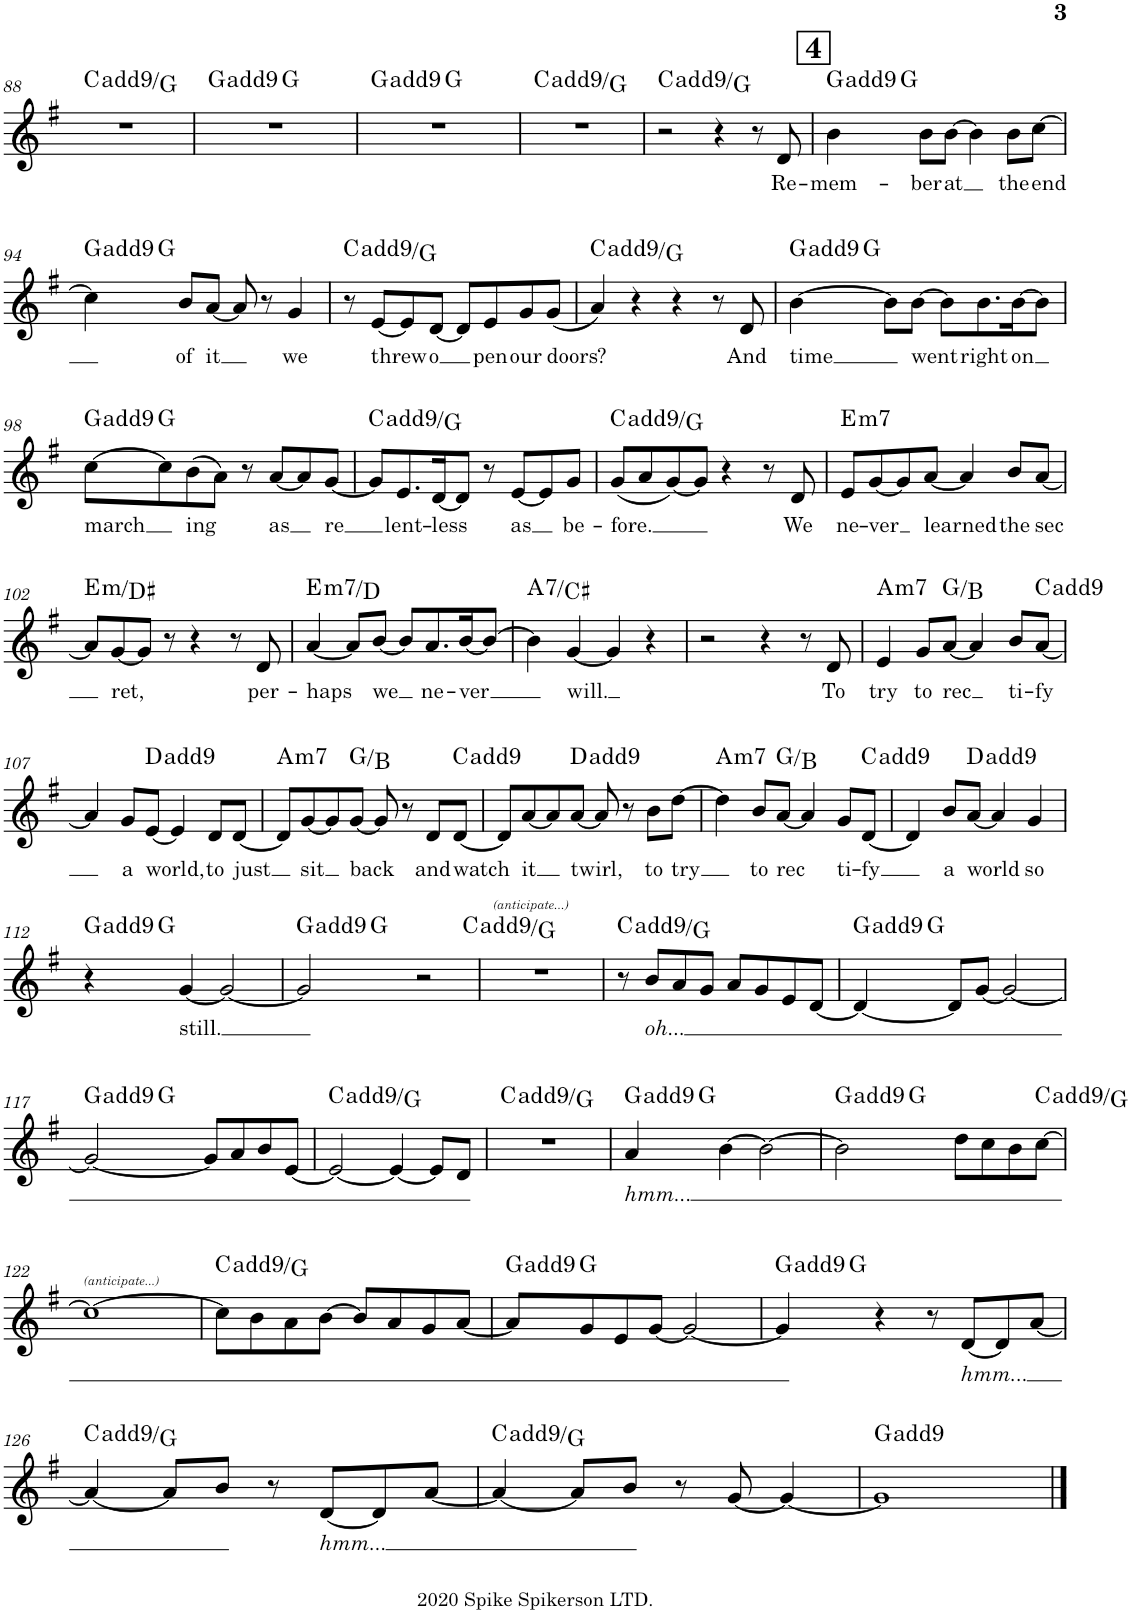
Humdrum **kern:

**kern	**text	**harte
*part1	*part1	*part1
*staff1	*staff1	*
*I"Voice	*	*
*I'Vo.	*	*
!!LO:PB:g=z
*clefG2	*	*
*k[f#]	*	*
*M4/4	*	*
=88	=88	=88
1r	.	C:maj(9)/5
=89	=89	=89
*^	*	*
1r	8ryy	.	G:maj(9)
.	2..ryy	.	G:maj
=90	=90	=90	=90
1r	8ryy	.	G:maj(9)
.	2..ryy	.	G:maj
*v	*v	*	*
=91	=91	=91
1r	.	C:maj(9)/5
=92	=92	=92
2r	.	C:maj(9)/5
4r	.	.
8r	.	.
!	!LO:LY:b	!
8d/	Re-	.
!!LO:REH:place=s1:a:B:cj:fs=14:t=4
=93	=93	=93
!	!LO:LY:b	!
*^	*	*
4b\	8ryy	-mem-	G:maj(9)
.	2..ryy	.	G:maj
!	!	!LO:LY:b	!
8b\L	.	-ber	.
!	!	!LO:LY:b	!
[8b\J	.	at	.
4b\]	.	.	.
!	!	!LO:LY:b	!
8b\L	.	the	.
!	!	!LO:LY:b	!
[8cc\J	.	end	.
!!LO:LB:g=z	!!
=94	=94	=94	=94
4cc\]	8ryy	.	G:maj(9)
.	2..ryy	.	G:maj
!	!	!LO:LY:b	!
8b/L	.	of	.
!	!	!LO:LY:b	!
[8a/J	.	it	.
8a/]	.	.	.
8r	.	.	.
!	!	!LO:LY:b	!
4g/	.	we	.
*v	*v	*	*
=95	=95	=95
8r	.	C:maj(9)/5
!	!LO:LY:b	!
[8e/L	threw	.
8e/]	.	.
!	!LO:LY:b	!
[8d/J	o	.
8d/L]	.	.
!	!LO:LY:b	!
8e/	pen	.
!	!LO:LY:b	!
8g/	our	.
!	!LO:LY:b	!
(8g/J	doors?	.
=96	=96	=96
4a/)	.	C:maj(9)/5
4r	.	.
4r	.	.
8r	.	.
!	!LO:LY:b	!
8d/	And	.
=97	=97	=97
!	!LO:LY:b	!
*^	*	*
[4b\	8ryy	time	G:maj(9)
.	2..ryy	.	G:maj
8b\L]	.	.	.
!	!	!LO:LY:b	!
[8b\J	.	went	.
8b\L]	.	.	.
!	!	!LO:LY:b	!
8.b\	.	right	.
!	!	!LO:LY:b	!
[16b\K	.	on	.
8b\J]	.	.	.
!!LO:LB:g=z	!!
=98	=98	=98	=98
!	!	!LO:LY:b	!
*v	*v	*	*
[8cc\L	march	G:maj(9)
8cc\]	.	G:maj
!	!LO:LY:b	!
(8b\	ing	.
8a\J)	.	.
8r	.	.
!	!LO:LY:b	!
[8a/L	as	.
8a/]	.	.
!	!LO:LY:b	!
[8g/J	re	.
=99	=99	=99
8g/L]	.	C:maj(9)/5
!	!LO:LY:b	!
8.e/	lent-	.
!	!LO:LY:b	!
[16d/K	-less	.
8d/J]	.	.
8r	.	.
!	!LO:LY:b	!
[8e/L	as	.
8e/]	.	.
!	!LO:LY:b	!
8g/J	be-	.
=100	=100	=100
!	!LO:LY:b	!
(8g/L	-fore.	C:maj(9)/5
8a/	.	.
[8g/)	.	.
8g/J]	.	.
4r	.	.
8r	.	.
!	!LO:LY:b	!
8d/	We	.
=101	=101	=101
!	!LO:LY:b	!LO:H:kt=m7
8e/L	ne-	E:min7
!	!LO:LY:b	!
[8g/	-ver	.
8g/]	.	.
!	!LO:LY:b	!
[8a/J	learned	.
4a/]	.	.
!	!LO:LY:b	!
8b/L	the	.
!	!LO:LY:b	!
[8a/J	sec	.
!!LO:LB:g=z
=102	=102	=102
!	!	!LO:H:kt=m
8a/L]	.	E:min/7
!	!LO:LY:b	!
[8g/	ret,	.
8g/J]	.	.
8r	.	.
4r	.	.
8r	.	.
!	!LO:LY:b	!
8dn/	per-	.
=103	=103	=103
!	!LO:LY:b	!LO:H:kt=m7
[4a/	-haps	E:min7/b7
8a/L]	.	.
!	!LO:LY:b	!
[8b/J	we	.
8b/L]	.	.
!	!LO:LY:b	!
8.a/	ne-	.
!	!LO:LY:b	!
[16b/K	-ver	.
8b/J_	.	.
=104	=104	=104
!	!	!LO:H:kt=7
4b\]	.	A:7/3
!	!LO:LY:b	!
[4g/	will.	.
4g/]	.	.
4r	.	.
=105	=105	=105
2r	.	.
4r	.	.
8r	.	.
!	!LO:LY:b	!
8d/	To	.
=106	=106	=106
!	!LO:LY:b	!LO:H:kt=m7
4e/	try	A:min7
!	!LO:LY:b	!
8g/L	to	.
!	!LO:LY:b	!
[8a/J	rec	G:maj/3
4a/]	.	.
!	!LO:LY:b	!
8b/L	ti-	.
!	!LO:LY:b	!
[8a/J	-fy	C:maj(9)
!!LO:LB:g=z
=107	=107	=107
4a/]	.	.
!	!LO:LY:b	!
8g/L	a	.
!	!LO:LY:b	!
[8e/J	world,	D:maj(9)
4e/]	.	.
!	!LO:LY:b	!
8d/L	to	.
!	!LO:LY:b	!
[8d/J	just	.
=108	=108	=108
!	!	!LO:H:kt=m7
8d/L]	.	A:min7
!	!LO:LY:b	!
[8g/	sit	.
8g/]	.	.
!	!LO:LY:b	!
[8g/J	back	G:maj/3
8g/]	.	.
8r	.	.
!	!LO:LY:b	!
8d/L	and	.
!	!LO:LY:b	!
[8d/J	watch	C:maj(9)
=109	=109	=109
8d/L]	.	.
!	!LO:LY:b	!
[8a/	it	.
8a/]	.	.
!	!LO:LY:b	!
[8a/J	twirl,	D:maj(9)
8a/]	.	.
8r	.	.
!	!LO:LY:b	!
8b\L	to	.
!	!LO:LY:b	!
[8dd\J	try	.
=110	=110	=110
!	!	!LO:H:kt=m7
4dd\]	.	A:min7
!	!LO:LY:b	!
8b/L	to	.
!	!LO:LY:b	!
[8a/J	rec	G:maj/3
4a/]	.	.
!	!LO:LY:b	!
8g/L	ti-	.
!	!LO:LY:b	!
[8d/J	-fy	C:maj(9)
=111	=111	=111
4d/]	.	.
!	!LO:LY:b	!
8b/L	a	.
!	!LO:LY:b	!
[8a/J	world	D:maj(9)
4a/]	.	.
!	!LO:LY:b	!
4g/	so	.
!!LO:LB:g=z
=112	=112	=112
*^	*	*
4r	8ryy	.	G:maj(9)
.	2..ryy	.	G:maj
!	!	!LO:LY:b	!
[4g/	.	still.	.
2g/_	.	.	.
=113	=113	=113	=113
*	*^	*	*
2g/]	8ryy	2..ryy	.	G:maj(9)
.	2..ryy	.	.	G:maj
2r	.	.	.	.
.	.	8ryy	.	C:maj(9)/5
=114	=114	=114	=114	=114
!LO:TX:a:i:t=(anticipate...)	!	!	!	!
*v	*v	*v	*	*
1r	.	.
=115	=115	=115
8r	.	C:maj(9)/5
!	!LO:LY:b	!
8b/L	oh...	.
8a/	.	.
8g/J	.	.
8a/L	.	.
8g/	.	.
8e/	.	.
[8d/J	.	.
=116	=116	=116
*^	*	*
4d/_	8ryy	.	G:maj(9)
.	2..ryy	.	G:maj
8d/L]	.	.	.
[8g/J	.	.	.
2g/_	.	.	.
!!LO:LB:g=z	!!
=117	=117	=117	=117
2g/_	8ryy	.	G:maj(9)
.	2..ryy	.	G:maj
8g/L]	.	.	.
8a/	.	.	.
8b/	.	.	.
[8e/J	.	.	.
*v	*v	*	*
=118	=118	=118
2e/_	.	C:maj(9)/5
4e/_	.	.
8e/L]	.	.
8d/J	.	.
=119	=119	=119
1r	.	C:maj(9)/5
=120	=120	=120
!	!LO:LY:b	!
*^	*	*
4a/	8ryy	hmm...	G:maj(9)
.	2..ryy	.	G:maj
[4b\	.	.	.
2b\_	.	.	.
=121	=121	=121	=121
2b\]	8ryy	.	G:maj(9)
.	2..ryy	.	G:maj
8dd\L	.	.	.
8cc\	.	.	.
8b\	.	.	.
[8cc\J	.	.	C:maj(9)/5
!!LO:LB:g=z	!!
=122	=122	=122	=122
!LO:TX:a:i:t=(anticipate...)	!	!	!
*v	*v	*	*
1cc_	.	.
=123	=123	=123
8cc\L]	.	C:maj(9)/5
8b\	.	.
8a\	.	.
[8b\J	.	.
8b/L]	.	.
8a/	.	.
8g/	.	.
[8a/J	.	.
=124	=124	=124
8a/L]	.	G:maj(9)
8g/	.	G:maj
8e/	.	.
[8g/J	.	.
2g/_	.	.
=125	=125	=125
*^	*	*
4g/]	8ryy	.	G:maj(9)
.	2..ryy	.	G:maj
4r	.	.	.
8r	.	.	.
!	!	!LO:LY:b	!
[8d/L	.	hmm...	.
8d/]	.	.	.
[8a/J	.	.	.
*v	*v	*	*
!!LO:LB:g=z
=126	=126	=126
4a/_	.	C:maj(9)/5
8a/L]	.	.
8b/J	.	.
8r	.	.
!	!LO:LY:b	!
[8d/L	hmm...	.
8d/]	.	.
[8a/J	.	.
=127	=127	=127
4a/_	.	C:maj(9)/5
8a/L]	.	.
8b/J	.	.
8r	.	.
[8g/	.	.
4g/_	.	.
=128	=128	=128
1g]	.	G:maj(9)
==	==	==
*-	*-	*-
